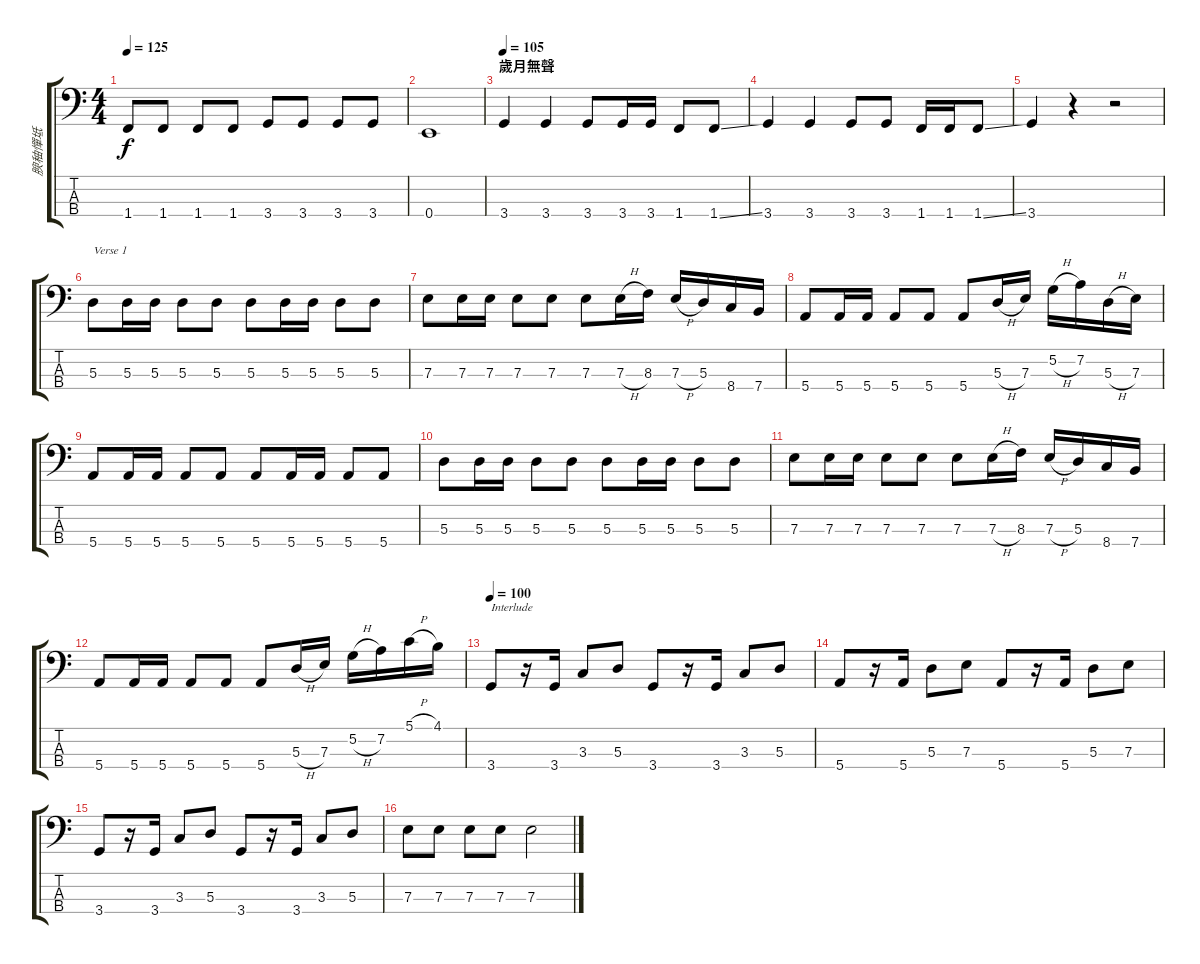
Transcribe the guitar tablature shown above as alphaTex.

\track ("腴秞憚坻" "腴秞憚坻") {instrument electricbassfinger}
\staff {score tabs}
\tuning (G2 D2 A1 E1) {hide}
\ts (4 4)
\tempo 125
\clef f4
\ks c
1.4.8{dy f} 1.4.8 1.4.8 1.4.8 3.4.8 3.4.8 3.4.8 3.4.8 |
0.4.1 |
\section ("" "歲月無聲")
\tempo 100
\tempo 105
3.4.4 3.4.4 3.4.8 3.4.16 3.4.16 1.4.8 1.4{ss}.8 |
3.4.4 3.4.4 3.4.8 3.4.8 1.4.16 1.4.16 1.4{ss}.8 |
3.4.4 r.4 r.2 |
5.3.8{txt "Verse 1"} 5.3.16 5.3.16 5.3.8 5.3.8 5.3.8 5.3.16 5.3.16 5.3.8 5.3.8 |
7.3.8 7.3.16 7.3.16 7.3.8 7.3.8 7.3.8 7.3{h}.16 8.3.16 7.3{h}.16 5.3.16 8.4.16 7.4.16 |
5.4.8 5.4.16 5.4.16 5.4.8 5.4.8 5.4.8 5.3{h}.16 7.3.16 5.2{h}.16 7.2.16 5.3{h}.16 7.3.16 |
5.4.8 5.4.16 5.4.16 5.4.8 5.4.8 5.4.8 5.4.16 5.4.16 5.4.8 5.4.8 |
5.3.8 5.3.16 5.3.16 5.3.8 5.3.8 5.3.8 5.3.16 5.3.16 5.3.8 5.3.8 |
7.3.8 7.3.16 7.3.16 7.3.8 7.3.8 7.3.8 7.3{h}.16 8.3.16 7.3{h}.16 5.3.16 8.4.16 7.4.16 |
5.4.8 5.4.16 5.4.16 5.4.8 5.4.8 5.4.8 5.3{h}.16 7.3.16 5.2{h}.16 7.2.16 5.1{h}.16 4.1.16 |
\tempo 100
3.4.8{txt "Interlude"} r.16 3.4.16 3.3.8 5.3.8 3.4.8 r.16 3.4.16 3.3.8 5.3.8 |
5.4.8 r.16 5.4.16 5.3.8 7.3.8 5.4.8 r.16 5.4.16 5.3.8 7.3.8 |
3.4.8 r.16 3.4.16 3.3.8 5.3.8 3.4.8 r.16 3.4.16 3.3.8 5.3.8 |
7.3.8 7.3.8 7.3.8 7.3.8 7.3.2
